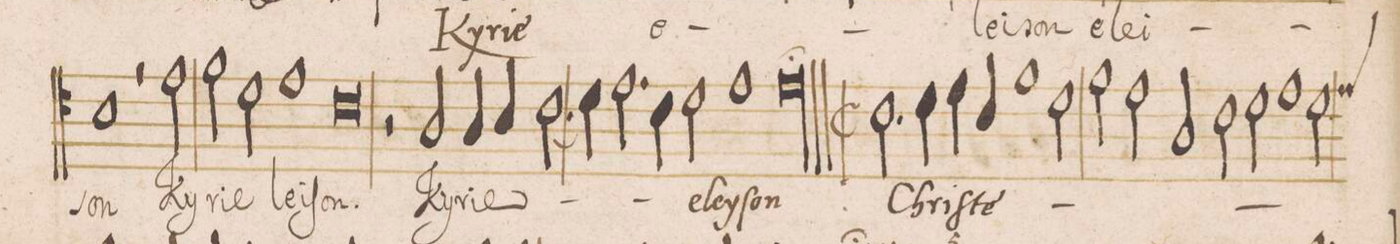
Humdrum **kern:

**kern	**text
*I"ALTVS	*
*clefC4	*
*k[]	*
*met(C|)	*
*M2/1	*
1B	-son
=8-	=8-
2r	.
2e\	Ky-
2f\	-ri-
2d\	-e
=9-	=9-
1e	lei-
0c	-ſon
=10-	=10-
2r	.
2A/	Ky-
=11-	=11-
4A/	-ri-
4B/	-e
2.c\	.
4d\	.
2.e\	.
=12-	=12-
4c\	.
2d\	e-
1e	-ley-
=13-	=13-
0el;>	-ſon
=14||-	=14||-
*M2\1	*
*met(C|)	*
2.c\	Chri-
4d\	-ſte
4e\	.
4c/	.
1f\	.
=15-	=15-
2d\	.
2f\	.
2e\	.
=16-	=16-
2A/	.
2c\	.
2d\	.
1e\	.
=17-	=17-
*custos:e	*
2d\	.
*-	*-
